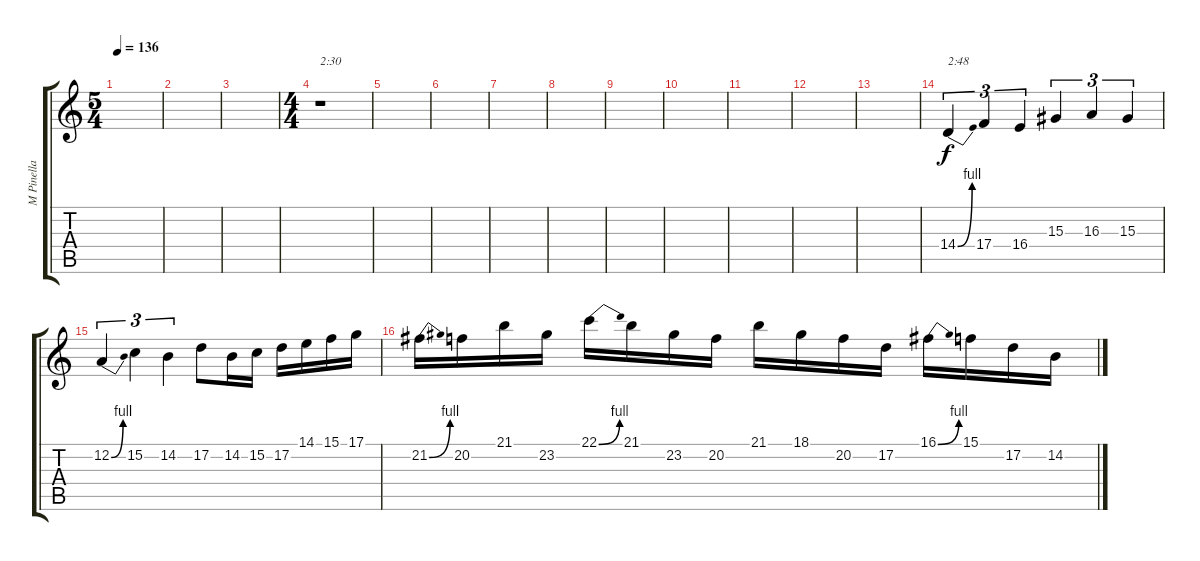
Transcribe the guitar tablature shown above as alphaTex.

\track ("M Pinella" "M Pinella") {instrument synthstrings2}
\staff {score tabs}
\tuning (D4 A3 F3 C3 G2 D2) {hide}
\ts (5 4)
\tempo 136
\clef g2
\ks c
|
|
|
\ts (4 4)
r.1{txt "2:30"} |
|
|
|
|
|
|
|
|
|
14.4{be (bend 0 0 60 4)}.4{tu (3 2) txt "2:48" volume 14 instrument lead1square} 17.4.4{tu (3 2)} 16.4.4{tu (3 2)} 15.3.4{tu (3 2)} 16.3.4{tu (3 2)} 15.3.4{tu (3 2)} |
12.2{be (bend 0 0 60 4)}.4{tu (3 2)} 15.2.4{tu (3 2)} 14.2.4{tu (3 2)} 17.2.8 14.2.16 15.2.16 17.2.16 14.1.16 15.1.16 17.1.16 |
21.2{be (bend 0 0 60 4)}.16 20.2.16 21.1.16 23.2.16 22.1{be (bend 0 0 60 4)}.16 21.1.16 23.2.16 20.2.16 21.1.16 18.1.16 20.2.16 17.2.16 16.1{be (bend 0 0 60 4)}.16 15.1.16 17.2.16 14.2.16
